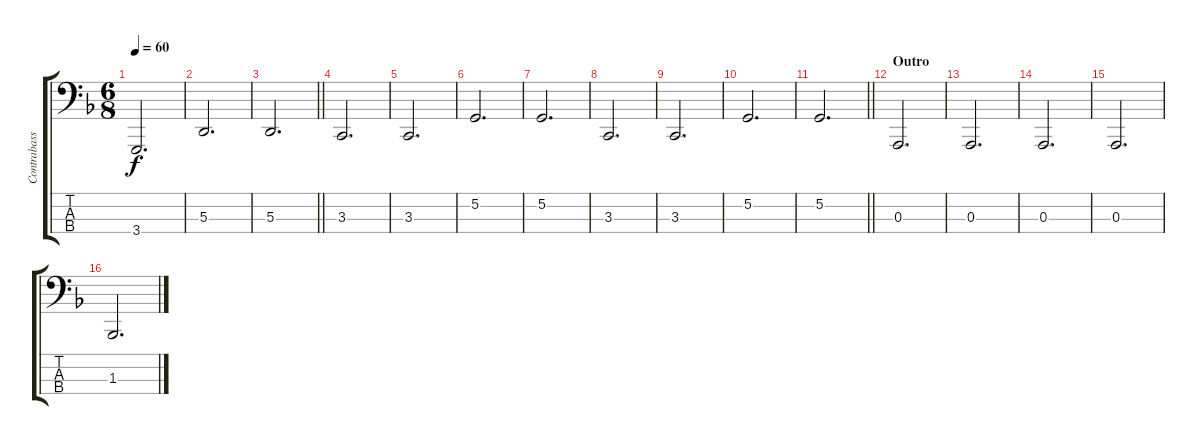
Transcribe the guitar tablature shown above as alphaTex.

\track ("Contrabass" "Contrabass") {instrument stringensemble1}
\staff {score tabs}
\tuning (G2 D2 A1 E1) {hide}
\ts (6 8)
\tempo 60
\clef f4
\ks dminor
3.4.2{d dy f} |
5.3.2{d} |
\barLineRight lightlight
5.3.2{d} |
\section ("" "")
3.3.2{d} |
3.3.2{d} |
5.2.2{d} |
5.2.2{d} |
3.3.2{d} |
3.3.2{d} |
5.2.2{d} |
\barLineRight lightlight
5.2.2{d} |
\section ("" "Outro")
0.3.2{d} |
0.3.2{d} |
0.3.2{d} |
0.3.2{d} |
1.3.2{d}
